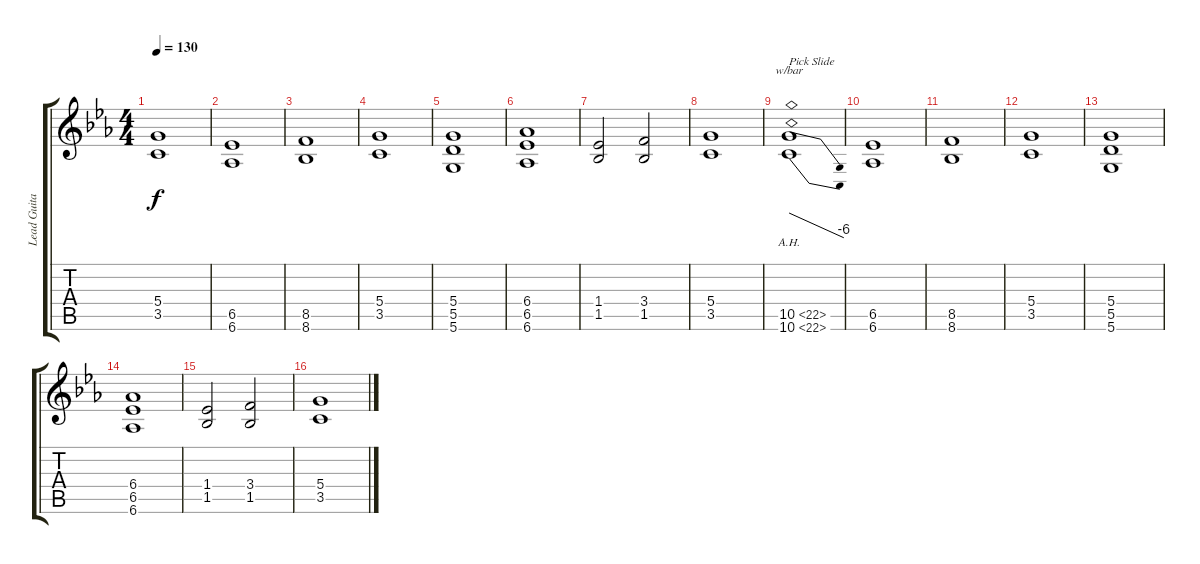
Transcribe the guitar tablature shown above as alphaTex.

\track ("Lead Guitar" "Lead Guita") {instrument distortionguitar}
\staff {score tabs}
\tuning (E4 B3 G3 D3 A2 D2) {hide}
\ts (4 4)
\tempo 130
\clef g2
\ks cminor
(5.4{t} 3.5{t}).1{dy f} |
(6.5 6.6).1 |
(8.5 8.6).1 |
(5.4 3.5).1 |
(5.4 5.5 5.6).1 |
(6.4 6.5 6.6).1 |
(1.4 1.5).2 (3.4 1.5).2 |
(5.4 3.5).1 |
(10.5{ah 12} 10.6{ah 12}).1{tbe (dive default 0 0 60 -24) txt "Pick Slide"} |
(6.5 6.6).1 |
(8.5 8.6).1 |
(5.4 3.5).1 |
(5.4 5.5 5.6).1 |
(6.4 6.5 6.6).1 |
(1.4 1.5).2 (3.4 1.5).2 |
(5.4 3.5).1
